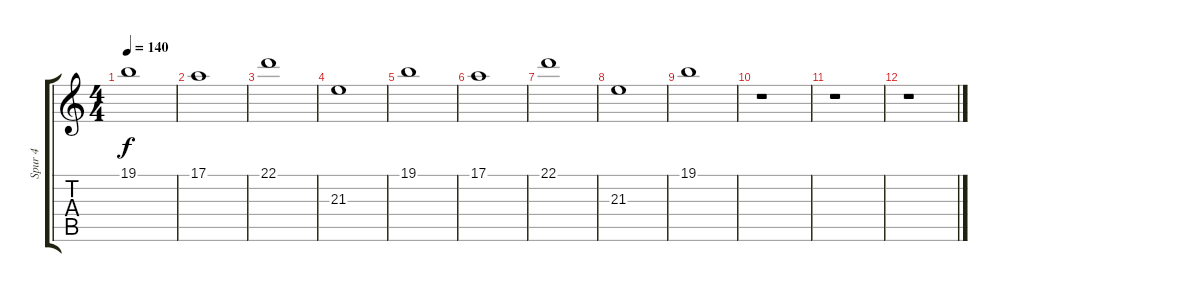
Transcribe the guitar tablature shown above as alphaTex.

\track ("Spur 4" "Spur 4") {instrument fx1rain}
\staff {score tabs}
\tuning (E4 B3 G3 D3 A2 E2) {hide}
\ts (4 4)
\tempo 140
\clef g2
\ks c
19.1.1{dy f} |
17.1.1 |
22.1.1 |
21.3.1 |
19.1.1 |
17.1.1 |
22.1.1 |
21.3.1 |
19.1.1 |
r.1 |
r.1 |
r.1
